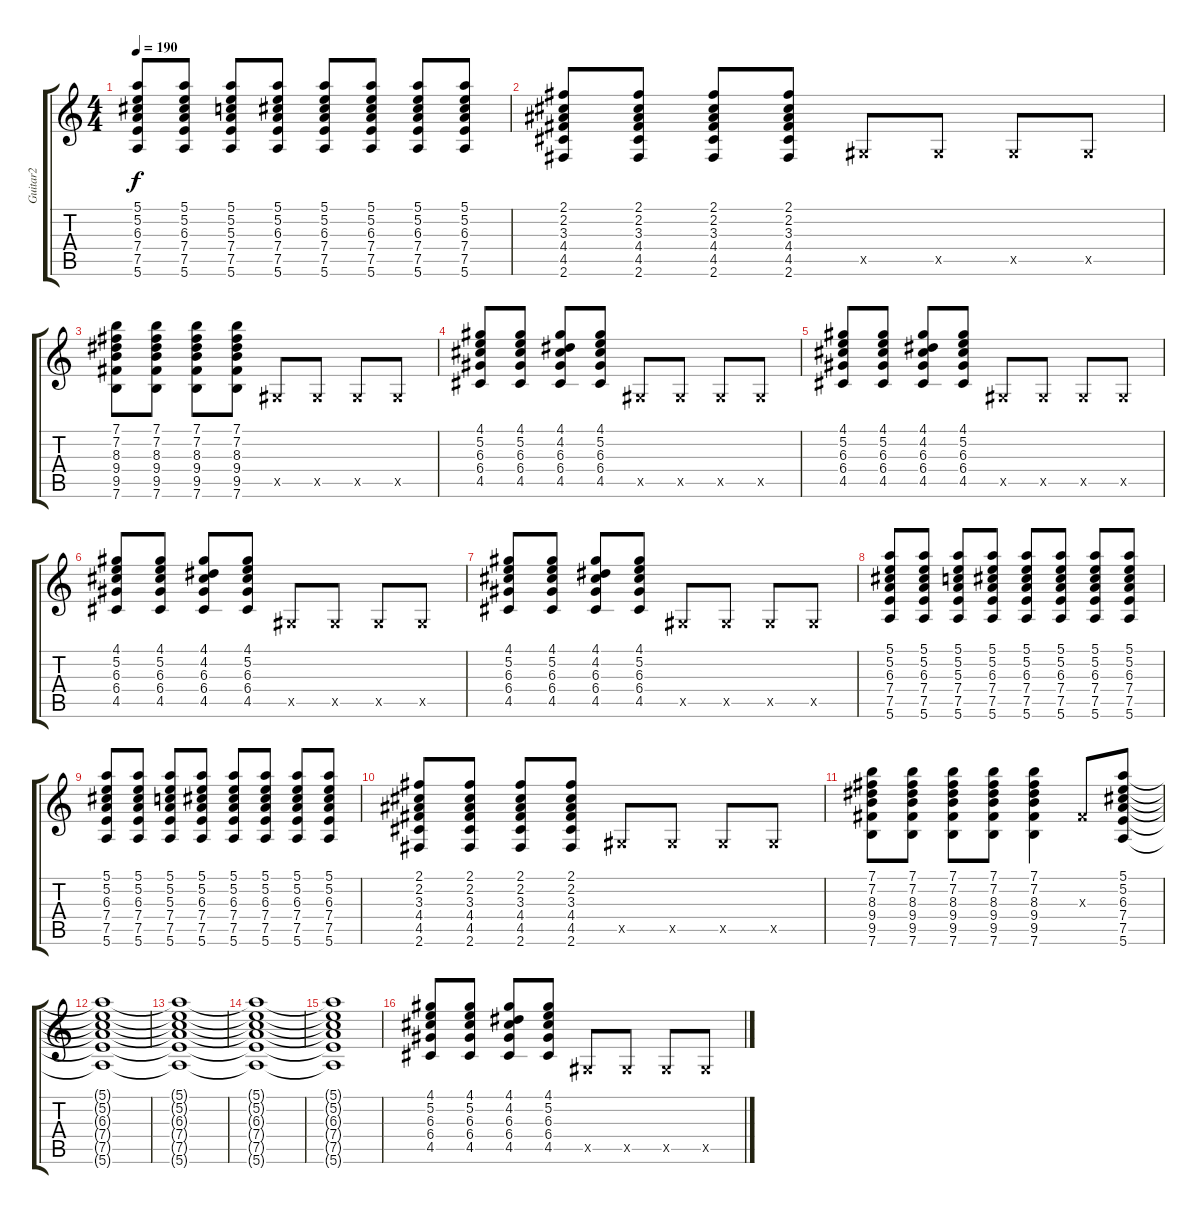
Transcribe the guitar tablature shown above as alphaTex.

\track ("Guitar2" "Guitar2") {instrument electricguitarclean}
\staff {score tabs}
\tuning (E4 B3 G3 D3 A2 E2) {hide}
\ts (4 4)
\tempo 190
\clef g2
\ks c
(5.1 5.2 6.3 7.4 7.5 5.6).8{dy f} (5.1 5.2 6.3 7.4 7.5 5.6).8 (5.1 5.2 5.3 7.4 7.5 5.6).8 (5.1 5.2 6.3 7.4 7.5 5.6).8 (5.1 5.2 6.3 7.4 7.5 5.6).8 (5.1 5.2 6.3 7.4 7.5 5.6).8 (5.1 5.2 6.3 7.4 7.5 5.6).8 (5.1 5.2 6.3 7.4 7.5 5.6).8 |
(2.1 2.2 3.3 4.4 4.5 2.6).8 (2.1 2.2 3.3 4.4 4.5 2.6).8 (2.1 2.2 3.3 4.4 4.5 2.6).8 (2.1 2.2 3.3 4.4 4.5 2.6).8 -1.5{x}.8 -1.5{x}.8 -1.5{x}.8 -1.5{x}.8 |
(7.1 7.2 8.3 9.4 9.5 7.6).8 (7.1 7.2 8.3 9.4 9.5 7.6).8 (7.1 7.2 8.3 9.4 9.5 7.6).8 (7.1 7.2 8.3 9.4 9.5 7.6).8 -1.5{x}.8 -1.5{x}.8 -1.5{x}.8 -1.5{x}.8 |
(4.1 5.2 6.3 6.4 4.5).8 (4.1 5.2 6.3 6.4 4.5).8 (4.1 4.2 6.3 6.4 4.5).8 (4.1 5.2 6.3 6.4 4.5).8 -1.5{x}.8 -1.5{x}.8 -1.5{x}.8 -1.5{x}.8 |
(4.1 5.2 6.3 6.4 4.5).8 (4.1 5.2 6.3 6.4 4.5).8 (4.1 4.2 6.3 6.4 4.5).8 (4.1 5.2 6.3 6.4 4.5).8 -1.5{x}.8 -1.5{x}.8 -1.5{x}.8 -1.5{x}.8 |
(4.1 5.2 6.3 6.4 4.5).8 (4.1 5.2 6.3 6.4 4.5).8 (4.1 4.2 6.3 6.4 4.5).8 (4.1 5.2 6.3 6.4 4.5).8 -1.5{x}.8 -1.5{x}.8 -1.5{x}.8 -1.5{x}.8 |
(4.1 5.2 6.3 6.4 4.5).8 (4.1 5.2 6.3 6.4 4.5).8 (4.1 4.2 6.3 6.4 4.5).8 (4.1 5.2 6.3 6.4 4.5).8 -1.5{x}.8 -1.5{x}.8 -1.5{x}.8 -1.5{x}.8 |
(5.1 5.2 6.3 7.4 7.5 5.6).8 (5.1 5.2 6.3 7.4 7.5 5.6).8 (5.1 5.2 5.3 7.4 7.5 5.6).8 (5.1 5.2 6.3 7.4 7.5 5.6).8 (5.1 5.2 6.3 7.4 7.5 5.6).8 (5.1 5.2 6.3 7.4 7.5 5.6).8 (5.1 5.2 6.3 7.4 7.5 5.6).8 (5.1 5.2 6.3 7.4 7.5 5.6).8 |
(5.1 5.2 6.3 7.4 7.5 5.6).8 (5.1 5.2 6.3 7.4 7.5 5.6).8 (5.1 5.2 5.3 7.4 7.5 5.6).8 (5.1 5.2 6.3 7.4 7.5 5.6).8 (5.1 5.2 6.3 7.4 7.5 5.6).8 (5.1 5.2 6.3 7.4 7.5 5.6).8 (5.1 5.2 6.3 7.4 7.5 5.6).8 (5.1 5.2 6.3 7.4 7.5 5.6).8 |
(2.1 2.2 3.3 4.4 4.5 2.6).8 (2.1 2.2 3.3 4.4 4.5 2.6).8 (2.1 2.2 3.3 4.4 4.5 2.6).8 (2.1 2.2 3.3 4.4 4.5 2.6).8 -1.5{x}.8 -1.5{x}.8 -1.5{x}.8 -1.5{x}.8 |
(7.1 7.2 8.3 9.4 9.5 7.6).8 (7.1 7.2 8.3 9.4 9.5 7.6).8 (7.1 7.2 8.3 9.4 9.5 7.6).8 (7.1 7.2 8.3 9.4 9.5 7.6).8 (7.1 7.2 8.3 9.4 9.5 7.6).4 -1.3{x}.8 (5.1 5.2 6.3 7.4 7.5 5.6).8 |
(5.1{t} 5.2{t} 6.3{t} 7.4{t} 7.5{t} 5.6{t}).1 |
(5.1{t} 5.2{t} 6.3{t} 7.4{t} 7.5{t} 5.6{t}).1 |
(5.1{t} 5.2{t} 6.3{t} 7.4{t} 7.5{t} 5.6{t}).1 |
(5.1{t} 5.2{t} 6.3{t} 7.4{t} 7.5{t} 5.6{t}).1 |
(4.1 5.2 6.3 6.4 4.5).8 (4.1 5.2 6.3 6.4 4.5).8 (4.1 4.2 6.3 6.4 4.5).8 (4.1 5.2 6.3 6.4 4.5).8 -1.5{x}.8 -1.5{x}.8 -1.5{x}.8 -1.5{x}.8
